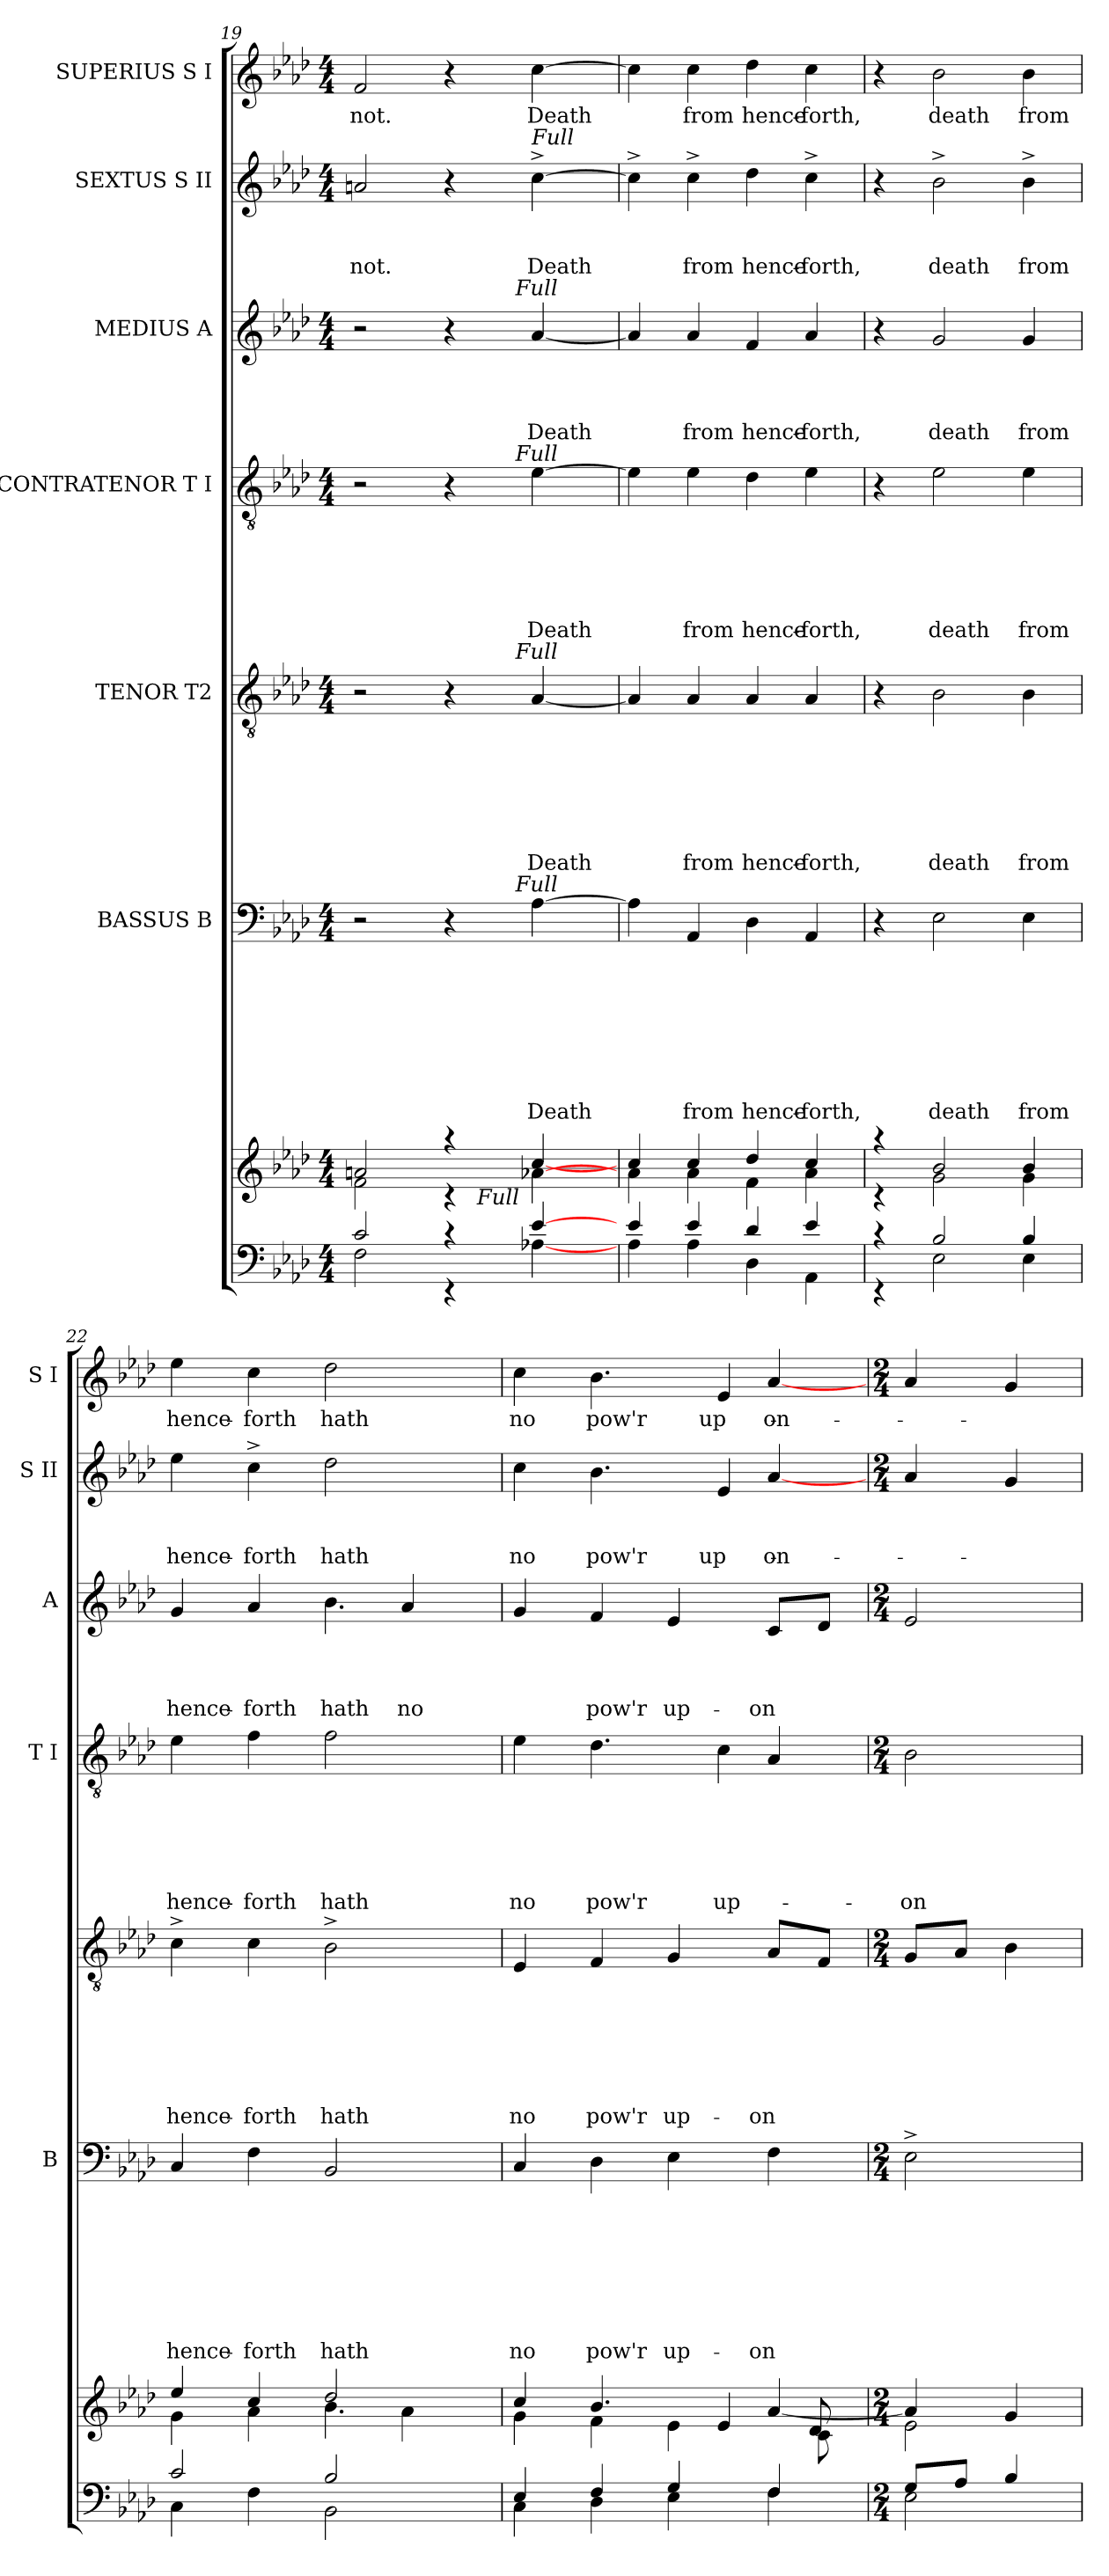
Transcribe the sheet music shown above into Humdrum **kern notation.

**kern	**kern	**kern	**text	**text	**text	**text	**text	**text	**text	**text	**kern	**text	**text	**text	**text	**text	**text	**text	**kern	**text	**text	**text	**text	**text	**text	**kern	**text	**text	**text	**text	**kern	**text	**text	**text	**kern	**text
*part7	*part7	*part6	*part6	*part6	*part6	*part6	*part6	*part6	*part6	*part6	*part5	*part5	*part5	*part5	*part5	*part5	*part5	*part5	*part4	*part4	*part4	*part4	*part4	*part4	*part4	*part3	*part3	*part3	*part3	*part3	*part2	*part2	*part2	*part2	*part1	*part1
*staff8	*staff7	*staff6	*staff6	*staff6	*staff6	*staff6	*staff6	*staff6	*staff6	*staff6	*staff5	*staff5	*staff5	*staff5	*staff5	*staff5	*staff5	*staff5	*staff4	*staff4	*staff4	*staff4	*staff4	*staff4	*staff4	*staff3	*staff3	*staff3	*staff3	*staff3	*staff2	*staff2	*staff2	*staff2	*staff1	*staff1
*	*	*I"BASSUS B	*	*	*	*	*	*	*	*	*I"TENOR T2	*	*	*	*	*	*	*	*I"CONTRATENOR T I	*	*	*	*	*	*	*I"MEDIUS A	*	*	*	*	*I"SEXTUS S II	*	*	*	*I"SUPERIUS S I	*
*	*	*I'B	*	*	*	*	*	*	*	*	*	*	*	*	*	*	*	*	*I'T I	*	*	*	*	*	*	*I'A	*	*	*	*	*I'S II	*	*	*	*I'S I	*
*clefF4	*clefG2	*clefF4	*	*	*	*	*	*	*	*	*clefGv2	*	*	*	*	*	*	*	*clefGv2	*	*	*	*	*	*	*clefG2	*	*	*	*	*clefG2	*	*	*	*clefG2	*
*k[b-e-a-d-]	*k[b-e-a-d-]	*k[b-e-a-d-]	*	*	*	*	*	*	*	*	*k[b-e-a-d-]	*	*	*	*	*	*	*	*k[b-e-a-d-]	*	*	*	*	*	*	*k[b-e-a-d-]	*	*	*	*	*k[b-e-a-d-]	*	*	*	*k[b-e-a-d-]	*
*A-:	*A-:	*A-:	*	*	*	*	*	*	*	*	*A-:	*	*	*	*	*	*	*	*A-:	*	*	*	*	*	*	*A-:	*	*	*	*	*A-:	*	*	*	*A-:	*
*M4/4	*M4/4	*M4/4	*	*	*	*	*	*	*	*	*M4/4	*	*	*	*	*	*	*	*M4/4	*	*	*	*	*	*	*M4/4	*	*	*	*	*M4/4	*	*	*	*M4/4	*
=19	=19	=19	=19	=19	=19	=19	=19	=19	=19	=19	=19	=19	=19	=19	=19	=19	=19	=19	=19	=19	=19	=19	=19	=19	=19	=19	=19	=19	=19	=19	=19	=19	=19	=19	=19	=19
*^	*^	*	*	*	*	*	*	*	*	*	*	*	*	*	*	*	*	*	*	*	*	*	*	*	*	*	*	*	*	*	*	*	*	*	*	*
!	!	!	!	!	!	!	!	!	!	!	!	!	!	!	!	!	!	!	!	!	!	!	!	!	!	!	!	!	!	!	!	!	!	!	!	!LO:LY:b	!	!LO:LY:b
*	*	*	*^	*^	*	*	*	*	*	*	*	*	*^	*	*	*	*	*	*	*	*^	*	*	*	*	*	*	*^	*	*	*	*	*	*	*	*	*	*
2c/	2F\	2f\	2an/	2ryy	2r	2ryy	.	.	.	.	.	.	.	.	2r	2ryy	.	.	.	.	.	.	.	2r	2ryy	.	.	.	.	.	.	2r	2ryy	.	.	.	.	2an/	.	.	not.	2f/	not.
4rEE	4rc	4raa	4rc	16.ryy	4r	8..ryy	.	.	.	.	.	.	.	.	4r	8..ryy	.	.	.	.	.	.	.	4r	8..ryy	.	.	.	.	.	.	4r	8..ryy	.	.	.	.	4r	.	.	.	4r	.
!	!	!	!	!LO:TX:b:i:t=Full	!	!	!	!	!	!	!	!	!	!	!	!	!	!	!	!	!	!	!	!	!	!	!	!	!	!	!	!	!	!	!	!	!	!	!	!	!	!	!
.	.	.	.	4ryy	.	.	.	.	.	.	.	.	.	.	.	.	.	.	.	.	.	.	.	.	.	.	.	.	.	.	.	.	.	.	.	.	.	.	.	.	.	.	.
!	!	!	!	!	!	!	!	!	!	!	!	!	!	!	!	!	!	!	!	!	!	!	!	!	!	!	!	!	!	!	!	!	!LO:TX:a:i:t=Full	!	!	!	!	!	!	!	!	!	!
!	!	!	!	!	!	!	!	!	!	!	!	!	!	!	!	!	!	!	!	!	!	!	!	!	!LO:TX:a:i:t=Full	!	!	!	!	!	!	!	!	!	!	!	!	!	!	!	!	!	!
!	!	!	!	!	!	!	!	!	!	!	!	!	!	!	!	!LO:TX:a:i:t=Full	!	!	!	!	!	!	!	!	!	!	!	!	!	!	!	!	!	!	!	!	!	!	!	!	!	!	!
!	!	!	!	!	!	!LO:TX:a:i:t=Full	!	!	!	!	!	!	!	!	!	!	!	!	!	!	!	!	!	!	!	!	!	!	!	!	!	!	!	!	!	!	!	!	!	!	!	!	!
.	.	.	.	.	.	4ryy	.	.	.	.	.	.	.	.	.	4ryy	.	.	.	.	.	.	.	.	4ryy	.	.	.	.	.	.	.	4ryy	.	.	.	.	.	.	.	.	.	.
!	!	!	!	!	!	!	!	!	!	!	!	!	!	!	!	!	!	!	!	!	!	!	!	!	!	!	!	!	!	!	!	!	!	!	!	!	!	!LO:TX:a:i:t=Full	!	!	!	!	!
!	!	!	!	!	!	!	!	!	!	!	!	!	!	!LO:LY:b	!	!	!	!	!	!	!	!	!LO:LY:b	!	!	!	!	!	!	!	!LO:LY:b	!	!	!	!	!	!LO:LY:b	!	!	!	!LO:LY:b	!	!LO:LY:b
[>4e-/	[<4A-X\	[<4a-X\	[>4cc/	.	[>4A-\	.	.	.	.	.	.	.	.	Death	[<4A-/	.	.	.	.	.	.	.	Death	[>4e-\	.	.	.	.	.	.	Death	[<4a-/	.	.	.	.	Death	[>4cc^>\	.	.	Death	[>4cc\	Death
.	.	.	.	8ryy	.	.	.	.	.	.	.	.	.	.	.	.	.	.	.	.	.	.	.	.	.	.	.	.	.	.	.	.	.	.	.	.	.	.	.	.	.	.	.
.	.	.	.	32ryy	.	32ryy	.	.	.	.	.	.	.	.	.	32ryy	.	.	.	.	.	.	.	.	32ryy	.	.	.	.	.	.	.	32ryy	.	.	.	.	.	.	.	.	.	.
*	*	*	*v	*v	*	*	*	*	*	*	*	*	*	*	*v	*v	*	*	*	*	*	*	*	*v	*v	*	*	*	*	*	*	*v	*v	*	*	*	*	*	*	*	*	*	*
*	*	*	*	*v	*v	*	*	*	*	*	*	*	*	*	*	*	*	*	*	*	*	*	*	*	*	*	*	*	*	*	*	*	*	*	*	*	*	*	*
=20	=20	=20	=20	=20	=20	=20	=20	=20	=20	=20	=20	=20	=20	=20	=20	=20	=20	=20	=20	=20	=20	=20	=20	=20	=20	=20	=20	=20	=20	=20	=20	=20	=20	=20	=20	=20	=20	=20
4A-\	4e-/	4cc/	4a-\	4A-\]	.	.	.	.	.	.	.	.	4A-/]	.	.	.	.	.	.	.	4e-\]	.	.	.	.	.	.	4a-/]	.	.	.	.	4cc^>\]	.	.	.	4cc\]	.
!	!	!	!	!	!	!	!	!	!	!	!	!LO:LY:b	!	!	!	!	!	!	!	!LO:LY:b	!	!	!	!	!	!	!LO:LY:b	!	!	!	!	!LO:LY:b	!	!	!	!LO:LY:b	!	!LO:LY:b
4A-\	4e-/	4cc/	4a-\	4AA-/	.	.	.	.	.	.	.	from	4A-/	.	.	.	.	.	.	from	4e-\	.	.	.	.	.	from	4a-/	.	.	.	from	4cc^>\	.	.	from	4cc\	from
!	!	!	!	!	!	!	!	!	!	!	!	!LO:LY:b	!	!	!	!	!	!	!	!LO:LY:b	!	!	!	!	!	!	!LO:LY:b	!	!	!	!	!LO:LY:b	!	!	!	!LO:LY:b	!	!LO:LY:b
4D-\	4d-/	4dd-/	4f\	4D-\	.	.	.	.	.	.	.	hence-	4A-/	.	.	.	.	.	.	hence-	4d-\	.	.	.	.	.	hence-	4f/	.	.	.	hence-	4dd-\	.	.	hence-	4dd-\	hence-
!	!	!	!	!	!	!	!	!	!	!	!	!LO:LY:b:rj	!	!	!	!	!	!	!	!LO:LY:b:rj	!	!	!	!	!	!	!LO:LY:b:rj	!	!	!	!	!LO:LY:b:rj	!	!	!	!LO:LY:b:rj	!	!LO:LY:b:rj
4AA-\	4e-/	4cc/	4a-\	4AA-/	.	.	.	.	.	.	.	-forth,	4A-/	.	.	.	.	.	.	-forth,	4e-\	.	.	.	.	.	-forth,	4a-/	.	.	.	-forth,	4cc^>\	.	.	-forth,	4cc\	-forth,
=21	=21	=21	=21	=21	=21	=21	=21	=21	=21	=21	=21	=21	=21	=21	=21	=21	=21	=21	=21	=21	=21	=21	=21	=21	=21	=21	=21	=21	=21	=21	=21	=21	=21	=21	=21	=21	=21	=21
4rEE	4rc	4rc	4raa	4r	.	.	.	.	.	.	.	.	4r	.	.	.	.	.	.	.	4r	.	.	.	.	.	.	4r	.	.	.	.	4r	.	.	.	4r	.
!	!	!	!	!	!	!	!	!	!	!	!	!LO:LY:b	!	!	!	!	!	!	!	!LO:LY:b	!	!	!	!	!	!	!LO:LY:b	!	!	!	!	!LO:LY:b	!	!	!	!LO:LY:b	!	!LO:LY:b
2E-\	2B-/	2b-/	2g\	2E-\	.	.	.	.	.	.	.	death	2B-\	.	.	.	.	.	.	death	2e-\	.	.	.	.	.	death	2g/	.	.	.	death	2b-^>\	.	.	death	2b-\	death
!	!	!	!	!	!	!	!	!	!	!	!	!LO:LY:b	!	!	!	!	!	!	!	!LO:LY:b	!	!	!	!	!	!	!LO:LY:b	!	!	!	!	!LO:LY:b	!	!	!	!LO:LY:b	!	!LO:LY:b
4E-\	4B-/	4b-/	4g\	4E-\	.	.	.	.	.	.	.	from	4B-\	.	.	.	.	.	.	from	4e-\	.	.	.	.	.	from	4g/	.	.	.	from	4b-^>\	.	.	from	4b-\	from
!!LO:LB:g=z
=22	=22	=22	=22	=22	=22	=22	=22	=22	=22	=22	=22	=22	=22	=22	=22	=22	=22	=22	=22	=22	=22	=22	=22	=22	=22	=22	=22	=22	=22	=22	=22	=22	=22	=22	=22	=22	=22	=22
*	*	*	*^	*	*	*	*	*	*	*	*	*	*	*	*	*	*	*	*	*	*	*	*	*	*	*	*	*	*	*	*	*	*	*	*	*	*	*
!	!	!	!	!	!	!	!	!	!	!	!	!	!LO:LY:b	!	!	!	!	!	!	!	!LO:LY:b	!	!	!	!	!	!	!LO:LY:b	!	!	!	!	!LO:LY:b	!	!	!	!LO:LY:b	!	!LO:LY:b
*	*	*	*	*	*	*	*	*	*	*	*	*	*	*	*	*	*	*	*	*	*	*	*	*	*	*	*	*	*^	*	*	*	*	*	*	*	*	*	*
2c/	4C\	4ee-/	4g\	2.ryy	4C/	.	.	.	.	.	.	.	hence-	4c^>\	.	.	.	.	.	.	hence-	4e-\	.	.	.	.	.	hence-	4g/	2.ryy	.	.	.	hence-	4ee-\	.	.	hence-	4ee-\	hence-
!	!	!	!	!	!	!	!	!	!	!	!	!	!LO:LY:b:rj	!	!	!	!	!	!	!	!LO:LY:b:rj	!	!	!	!	!	!	!LO:LY:b:rj	!	!	!	!	!	!LO:LY:b:rj	!	!	!	!LO:LY:b:rj	!	!LO:LY:b:rj
.	4F\	4cc/	4a-\	.	4F\	.	.	.	.	.	.	.	-forth	4c\	.	.	.	.	.	.	-forth	4f\	.	.	.	.	.	-forth	4a-/	.	.	.	.	-forth	4cc^>\	.	.	-forth	4cc\	-forth
!	!	!	!	!	!	!	!	!	!	!	!	!	!LO:LY:b	!	!	!	!	!	!	!	!LO:LY:b	!	!	!	!	!	!	!LO:LY:b	!	!	!	!	!	!LO:LY:b	!	!	!	!LO:LY:b	!	!LO:LY:b
2BB-\	2B-/	2dd-/	4.b-\	.	2BB-/	.	.	.	.	.	.	.	hath	2B-^>\	.	.	.	.	.	.	hath	2f\	.	.	.	.	.	hath	4.b-\	.	.	.	.	hath	2dd-\	.	.	hath	2dd-\	hath
!	!	!	!	!	!	!	!	!	!	!	!	!	!	!	!	!	!	!	!	!	!	!	!	!	!	!	!	!	!	!	!	!	!	!LO:LY:b	!	!	!	!	!	!
.	.	.	.	4a-\	.	.	.	.	.	.	.	.	.	.	.	.	.	.	.	.	.	.	.	.	.	.	.	.	.	4a-/	.	.	.	no	.	.	.	.	.	.
.	.	.	8ryy	.	.	.	.	.	.	.	.	.	.	.	.	.	.	.	.	.	.	.	.	.	.	.	.	.	8ryy	.	.	.	.	.	.	.	.	.	.	.
*	*	*	*	*	*	*	*	*	*	*	*	*	*	*	*	*	*	*	*	*	*	*	*	*	*	*	*	*	*v	*v	*	*	*	*	*	*	*	*	*	*
=23	=23	=23	=23	=23	=23	=23	=23	=23	=23	=23	=23	=23	=23	=23	=23	=23	=23	=23	=23	=23	=23	=23	=23	=23	=23	=23	=23	=23	=23	=23	=23	=23	=23	=23	=23	=23	=23	=23	=23
!	!	!	!	!	!	!	!	!	!	!	!	!	!LO:LY:b	!	!	!	!	!	!	!	!LO:LY:b	!	!	!	!	!	!	!LO:LY:b	!	!	!	!	!	!	!	!	!LO:LY:b	!	!LO:LY:b
*	*	*	*	*	*	*	*	*	*	*	*	*	*	*	*	*	*	*	*	*	*	*^	*	*	*	*	*	*	*	*	*	*	*	*^	*	*	*	*^	*
4E-/	4C\	4cc/	4g\	2..ryy	4C/	.	.	.	.	.	.	.	no	4E-/	.	.	.	.	.	.	no	4e-\	2.ryy	.	.	.	.	.	no	4g/	.	.	.	.	4cc\	2.ryy	.	.	no	4cc\	2.ryy	no
!	!	!	!	!	!	!	!	!	!	!	!	!	!LO:LY:b	!	!	!	!	!	!	!	!LO:LY:b	!	!	!	!	!	!	!	!LO:LY:b	!	!	!	!	!LO:LY:b	!	!	!	!	!LO:LY:b	!	!	!LO:LY:b
4F/	4D-\	4.b-/	4f\	.	4D-\	.	.	.	.	.	.	.	pow'r	4F/	.	.	.	.	.	.	pow'r	4.d-\	.	.	.	.	.	.	pow'r	4f/	.	.	.	pow'r	4.b-\	.	.	.	pow'r	4.b-\	.	pow'r
!	!	!	!	!	!	!	!	!	!	!	!	!	!LO:LY:b	!	!	!	!	!	!	!	!LO:LY:b	!	!	!	!	!	!	!	!	!	!	!	!	!LO:LY:b	!	!	!	!	!	!	!	!
4E-\	4G/	.	4e-\	.	4E-\	.	.	.	.	.	.	.	up-	4G/	.	.	.	.	.	.	up-	.	.	.	.	.	.	.	.	4e-/	.	.	.	up-	.	.	.	.	.	.	.	.
!	!	!	!	!	!	!	!	!	!	!	!	!	!	!	!	!	!	!	!	!	!	!	!	!	!	!	!	!	!LO:LY:b	!	!	!	!	!	!	!	!	!	!LO:LY:b	!	!	!LO:LY:b
.	.	4e-/	.	.	.	.	.	.	.	.	.	.	.	.	.	.	.	.	.	.	.	4c\	.	.	.	.	.	.	up-	.	.	.	.	.	4e-/	.	.	.	up-	4e-/	.	up-
!	!	!	!	!	!	!	!	!	!	!	!	!	!LO:LY:b	!	!	!	!	!	!	!	!LO:LY:b	!	!	!	!	!	!	!	!	!	!	!	!	!LO:LY:b	!	!	!	!	!LO:LY:b	!	!	!LO:LY:b
4F/	4F\	.	[>4a-/	.	4F\	.	.	.	.	.	.	.	-on	8A-/L	.	.	.	.	.	.	-on	.	4A-/	.	.	.	.	.	.	8c/L	.	.	.	-on	.	[<4a-/	.	.	-on	.	[<4a-/	-on
.	.	8c\	.	8d-/	.	.	.	.	.	.	.	.	.	8F/J	.	.	.	.	.	.	.	8ryy	.	.	.	.	.	.	.	8d-/J	.	.	.	.	8ryy	.	.	.	.	8ryy	.	.
*	*	*	*	*	*	*	*	*	*	*	*	*	*	*	*	*	*	*	*	*	*	*	*	*	*	*	*	*	*	*	*	*	*	*	*v	*v	*	*	*	*	*	*
*	*	*v	*v	*v	*	*	*	*	*	*	*	*	*	*	*	*	*	*	*	*	*	*v	*v	*	*	*	*	*	*	*	*	*	*	*	*	*	*	*	*v	*v	*
=24	=24	=24	=24	=24	=24	=24	=24	=24	=24	=24	=24	=24	=24	=24	=24	=24	=24	=24	=24	=24	=24	=24	=24	=24	=24	=24	=24	=24	=24	=24	=24	=24	=24	=24	=24	=24	=24
*M2/4	*	*M2/4	*M2/4	*	*	*	*	*	*	*	*	*M2/4	*	*	*	*	*	*	*	*M2/4	*	*	*	*	*	*	*M2/4	*	*	*	*	*M2/4	*	*	*	*M2/4	*
*	*	*^	*	*	*	*	*	*	*	*	*	*	*	*	*	*	*	*	*	*	*	*	*	*	*	*	*	*	*	*	*	*	*	*	*	*	*
*	*	*	*^	*	*	*	*	*	*	*	*	*	*	*	*	*	*	*	*	*	*	*	*	*	*	*	*	*	*	*	*	*	*	*	*	*	*	*
!	!	!	!	!	!	!	!	!	!	!	!	!	!	!	!	!	!	!	!	!	!	!	!	!	!	!	!	!LO:LY:b	!	!	!	!	!	!	!	!	!	!	!
*	*	*	*v	*v	*	*	*	*	*	*	*	*	*	*	*	*	*	*	*	*	*	*	*	*	*	*	*	*	*	*	*	*	*	*	*	*	*	*	*
2E-\	8G/L	2e-\	4a-/]	2E-^>\	.	.	.	.	.	.	.	.	8G/L	.	.	.	.	.	.	.	2B-\	.	.	.	.	.	-on	2e-/	.	.	.	.	4a-/	.	.	.	4a-/	.
.	8A-/J	.	.	.	.	.	.	.	.	.	.	.	8A-/J	.	.	.	.	.	.	.	.	.	.	.	.	.	.	.	.	.	.	.	.	.	.	.	.	.
.	4B-/	.	4g/	.	.	.	.	.	.	.	.	.	4B-\	.	.	.	.	.	.	.	.	.	.	.	.	.	.	.	.	.	.	.	4g/	.	.	.	4g/	.
*v	*v	*	*	*	*	*	*	*	*	*	*	*	*	*	*	*	*	*	*	*	*	*	*	*	*	*	*	*	*	*	*	*	*	*	*	*	*	*
*	*v	*v	*	*	*	*	*	*	*	*	*	*	*	*	*	*	*	*	*	*	*	*	*	*	*	*	*	*	*	*	*	*	*	*	*	*	*
=	=	=	=	=	=	=	=	=	=	=	=	=	=	=	=	=	=	=	=	=	=	=	=	=	=	=	=	=	=	=	=	=	=	=	=	=
*-	*-	*-	*-	*-	*-	*-	*-	*-	*-	*-	*-	*-	*-	*-	*-	*-	*-	*-	*-	*-	*-	*-	*-	*-	*-	*-	*-	*-	*-	*-	*-	*-	*-	*-	*-	*-
